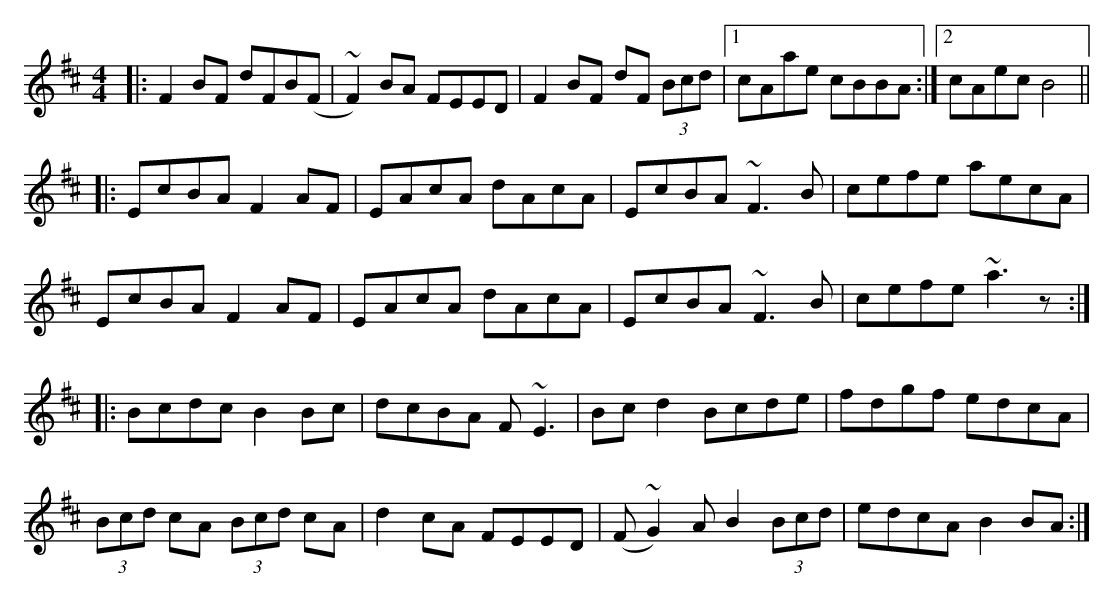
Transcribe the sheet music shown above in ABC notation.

X:1
M:4/4
K:Bmin
|:F2BF dFB(F|~F2)BA FEED|F2BF dF (3Bcd|1 cAae cBBA:|2 cAec B4||
|:EcBA F2AF|EAcA dAcA|EcBA ~F3B|cefe aecA|
EcBA F2AF|EAcA dAcA|EcBA ~F3B|cefe ~a3z:|
|:Bcdc B2Bc|dcBA F~E3|Bcd2 Bcde|fdgf edcA|
(3Bcd cA (3Bcd cA|d2cA FEED|(F~G2)A B2 (3Bcd|edcA B2BA:|
